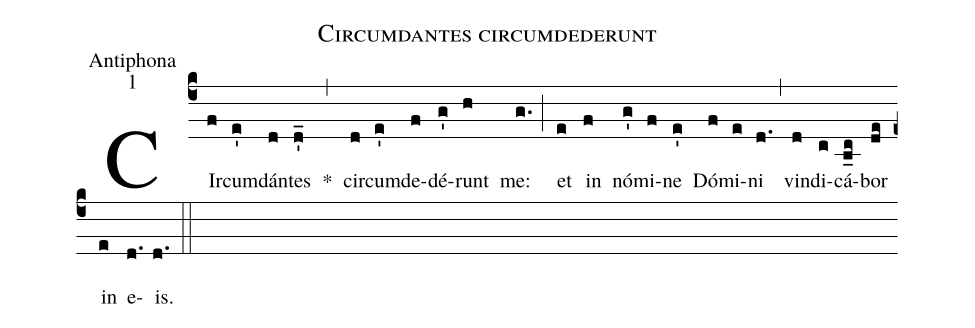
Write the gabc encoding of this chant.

name:Circumdantes circumdederunt;
office-part:Antiphona;
mode:1;
%%
(c4) CIr(f)cum(e')dán(d)tes(d'_) *(,) cir(d)cum(e')de(f)dé(g')runt(h) me:(g.) (;) et(e) in(f) nó(g')mi(f)ne(e') Dó(f)mi(e)ni(d.) (,) vin(d)di(c)cá(b_c)bor(de) in(e) e(d.)is.(d.) (::)
